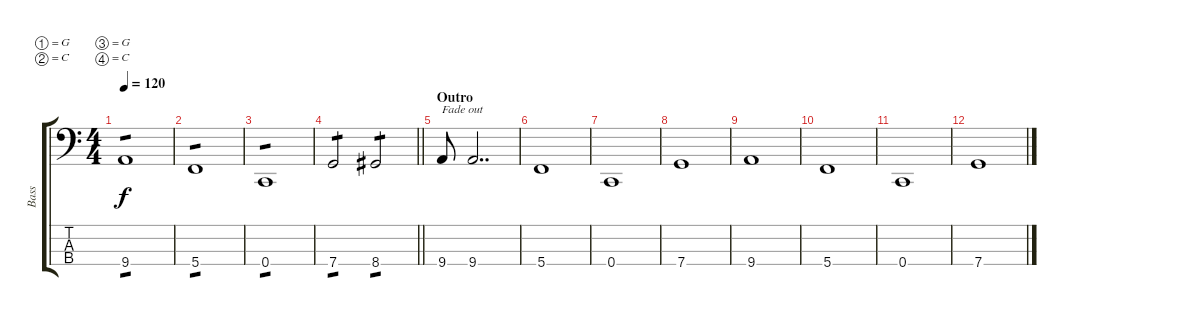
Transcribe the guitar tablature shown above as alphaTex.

\defaultSystemsLayout 4
\bracketExtendMode groupsimilarinstruments
\otherSystemsTrackNameOrientation horizontal
\track ("Bass" "Bass") {multiBarRest instrument electricbassfinger}
\staff {score tabs}
\tuning (G2 C2 G1 C1)
\ts (4 4)
\tempo 120
\clef f4
\ks c
9.4.1{tp 1 dy f beam Up} |
5.4.1{tp 1 beam Up} |
0.4.1{tp 1 beam Up} |
\barLineRight lightlight
7.4.2{tp 1 beam Up} 8.4{acc #}.2{tp 1 beam Up} |
\section ("" "Outro")
9.4.8{txt "Fade out" beam Up} 9.4.2{dd beam Up} |
5.4.1{beam Up} |
0.4.1{beam Up} |
7.4.1{beam Up} |
9.4.1{beam Up} |
5.4.1{beam Up} |
0.4.1{beam Up} |
7.4.1{beam Up}
